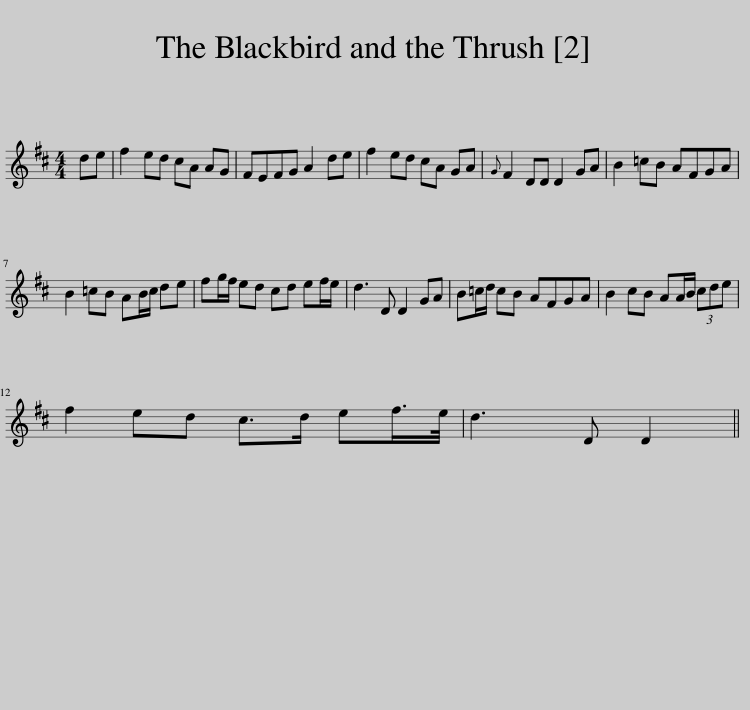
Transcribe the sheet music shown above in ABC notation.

X:1
L:1/8
M:4/4
I:linebreak $
K:D
V:1 treble
V:1
 de | f2 ed cA AG | FEFG A2 de | f2 ed cA GA |{G} F2 DD D2 GA | %5
 B2 =cB AFGA |$ B2 =cB AB/c/ de | fg/f/ ed cd ef/e/ | d3 D D2 GA | B=c/d/ cB AFGA | %10
 B2 cB AA/B/ (3cde |$ f2 ed c>d ef/>e/ | d3 D D2 || %13
